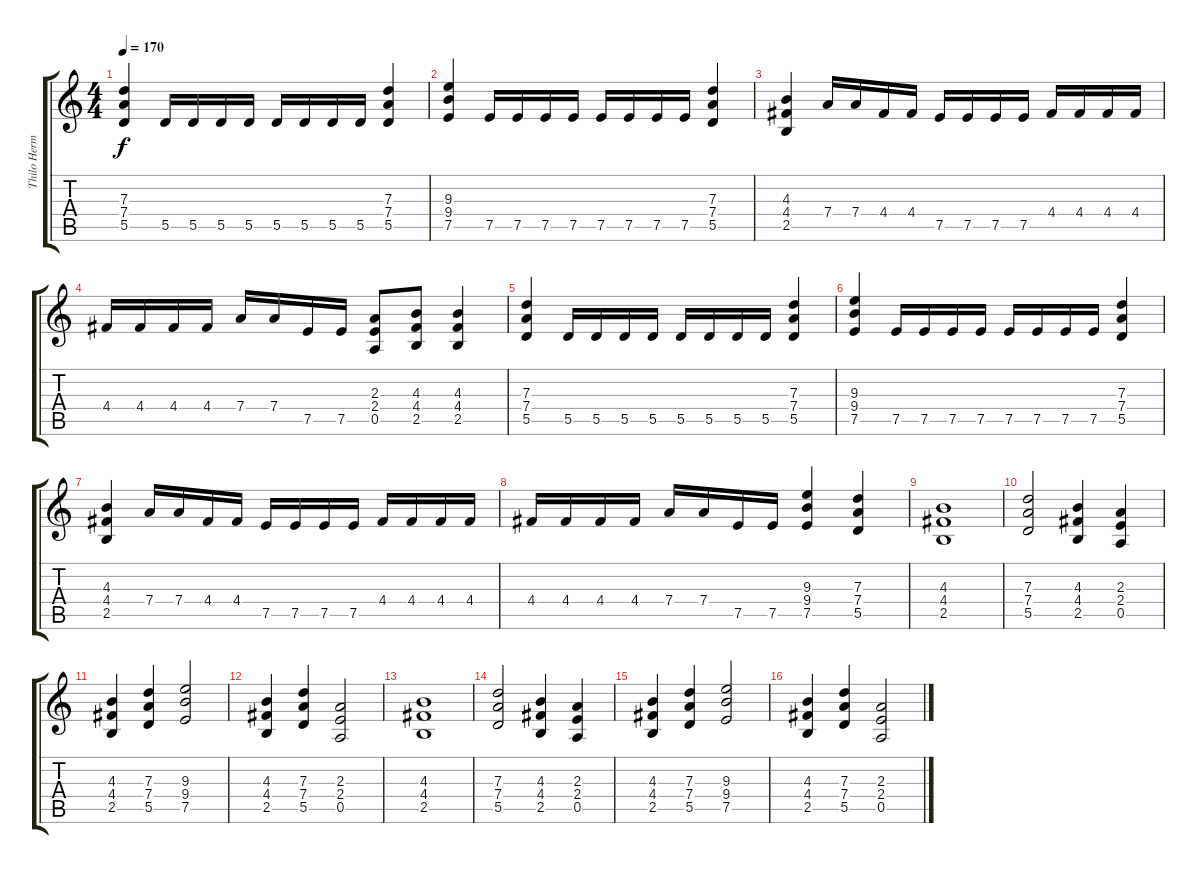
\track ("Thilo Hermann" "Thilo Herm") {instrument distortionguitar}
\staff {score tabs}
\tuning (E4 B3 G3 D3 A2 E2) {hide}
\ts (4 4)
\tempo 170
\clef g2
\ks c
(7.3 7.4 5.5).4{dy f} 5.5.16 5.5.16 5.5.16 5.5.16 5.5.16 5.5.16 5.5.16 5.5.16 (7.3 7.4 5.5).4 |
(9.3 9.4 7.5).4 7.5.16 7.5.16 7.5.16 7.5.16 7.5.16 7.5.16 7.5.16 7.5.16 (7.3 7.4 5.5).4 |
(4.3 4.4 2.5).4 7.4.16 7.4.16 4.4.16 4.4.16 7.5.16 7.5.16 7.5.16 7.5.16 4.4.16 4.4.16 4.4.16 4.4.16 |
4.4.16 4.4.16 4.4.16 4.4.16 7.4.16 7.4.16 7.5.16 7.5.16 (2.3 2.4 0.5).8 (4.3 4.4 2.5).8 (4.3 4.4 2.5).4 |
(7.3 7.4 5.5).4 5.5.16 5.5.16 5.5.16 5.5.16 5.5.16 5.5.16 5.5.16 5.5.16 (7.3 7.4 5.5).4 |
(9.3 9.4 7.5).4 7.5.16 7.5.16 7.5.16 7.5.16 7.5.16 7.5.16 7.5.16 7.5.16 (7.3 7.4 5.5).4 |
(4.3 4.4 2.5).4 7.4.16 7.4.16 4.4.16 4.4.16 7.5.16 7.5.16 7.5.16 7.5.16 4.4.16 4.4.16 4.4.16 4.4.16 |
4.4.16 4.4.16 4.4.16 4.4.16 7.4.16 7.4.16 7.5.16 7.5.16 (9.3 9.4 7.5).4 (7.3 7.4 5.5).4 |
(4.3 4.4 2.5).1 |
(7.3 7.4 5.5).2 (4.3 4.4 2.5).4 (2.3 2.4 0.5).4 |
(4.3 4.4 2.5).4 (7.3 7.4 5.5).4 (9.3 9.4 7.5).2 |
(4.3 4.4 2.5).4 (7.3 7.4 5.5).4 (2.3 2.4 0.5).2 |
(4.3 4.4 2.5).1 |
(7.3 7.4 5.5).2 (4.3 4.4 2.5).4 (2.3 2.4 0.5).4 |
(4.3 4.4 2.5).4 (7.3 7.4 5.5).4 (9.3 9.4 7.5).2 |
(4.3 4.4 2.5).4 (7.3 7.4 5.5).4 (2.3 2.4 0.5).2
